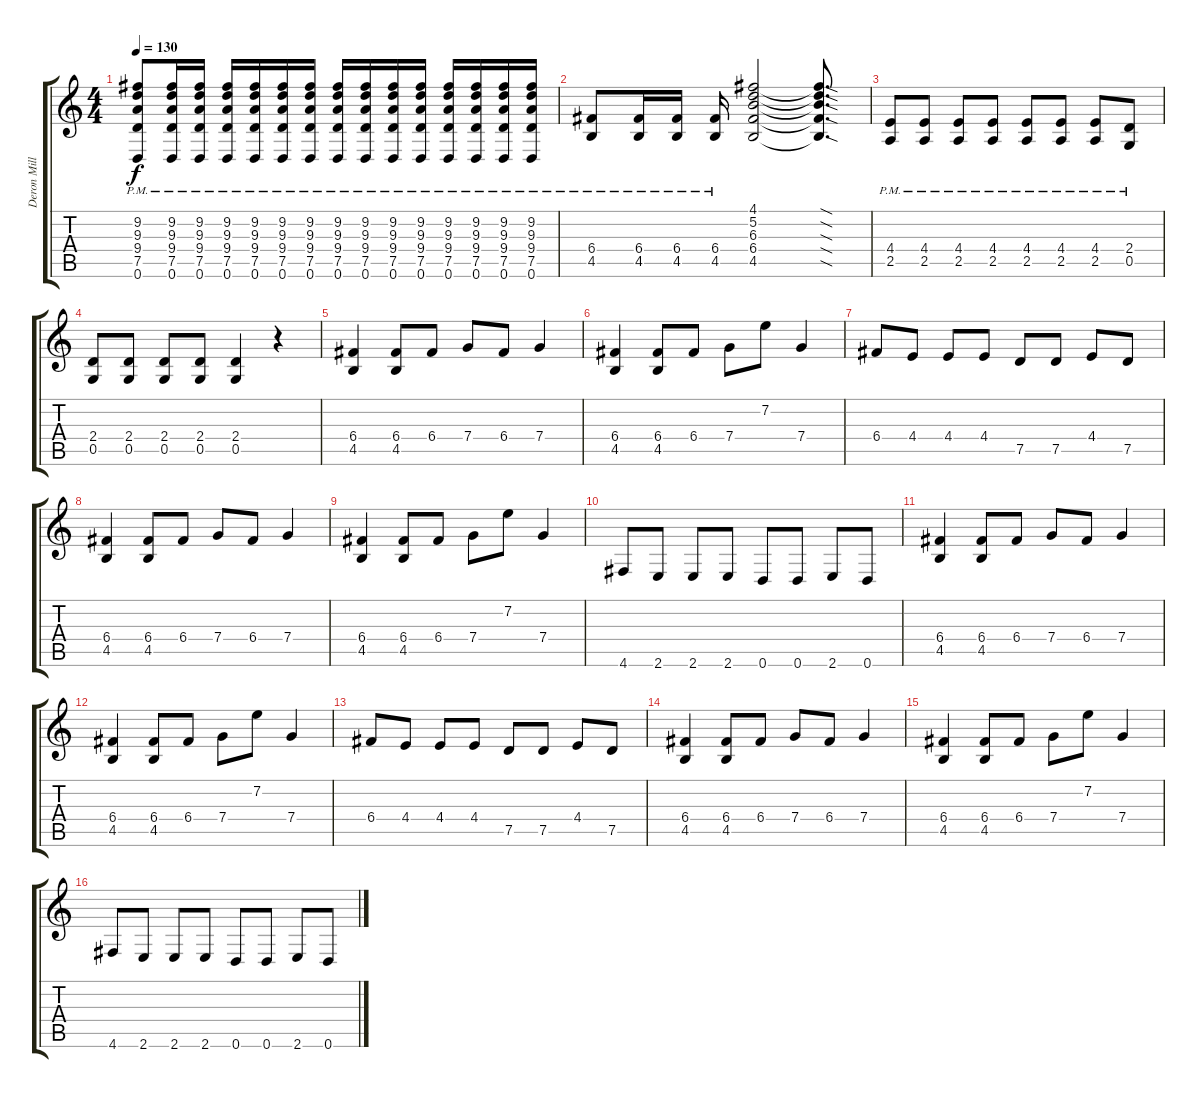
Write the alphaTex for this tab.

\track ("Deron Miller" "Deron Mill") {instrument distortionguitar}
\staff {score tabs}
\tuning (D4 A3 F3 C3 G2 D2) {hide}
\ts (4 4)
\tempo 130
\clef g2
\ks c
(9.2{pm} 9.3{pm} 9.4{pm} 7.5{pm} 0.6{pm}).8{dy f} (9.2{pm} 9.3{pm} 9.4{pm} 7.5{pm} 0.6{pm}).16 (9.2{pm} 9.3{pm} 9.4{pm} 7.5{pm} 0.6{pm}).16 (9.2{pm} 9.3{pm} 9.4{pm} 7.5{pm} 0.6{pm}).16 (9.2{pm} 9.3{pm} 9.4{pm} 7.5{pm} 0.6{pm}).16 (9.2{pm} 9.3{pm} 9.4{pm} 7.5{pm} 0.6{pm}).16 (9.2{pm} 9.3{pm} 9.4{pm} 7.5{pm} 0.6{pm}).16 (9.2{pm} 9.3{pm} 9.4{pm} 7.5{pm} 0.6{pm}).16 (9.2{pm} 9.3{pm} 9.4{pm} 7.5{pm} 0.6{pm}).16 (9.2{pm} 9.3{pm} 9.4{pm} 7.5{pm} 0.6{pm}).16 (9.2{pm} 9.3{pm} 9.4{pm} 7.5{pm} 0.6{pm}).16 (9.2{pm} 9.3{pm} 9.4{pm} 7.5{pm} 0.6{pm}).16 (9.2{pm} 9.3{pm} 9.4{pm} 7.5{pm} 0.6{pm}).16 (9.2{pm} 9.3{pm} 9.4{pm} 7.5{pm} 0.6{pm}).16 (9.2{pm} 9.3{pm} 9.4{pm} 7.5{pm} 0.6{pm}).16 |
(6.4{pm} 4.5{pm}).8 (6.4{pm} 4.5{pm}).16 (6.4{pm} 4.5{pm}).16 (6.4{pm} 4.5{pm}).16 (4.1 5.2 6.3 6.4 4.5).2 (4.1{sod t} 5.2{sod t} 6.3{sod t} 6.4{sod t} 4.5{sod t}).8{d} |
(4.4{pm} 2.5{pm}).8 (4.4{pm} 2.5{pm}).8 (4.4{pm} 2.5{pm}).8 (4.4{pm} 2.5{pm}).8 (4.4{pm} 2.5{pm}).8 (4.4{pm} 2.5{pm}).8 (4.4{pm} 2.5{pm}).8 (2.4{pm} 0.5{pm}).8 |
(2.4 0.5).8 (2.4 0.5).8 (2.4 0.5).8 (2.4 0.5).8 (2.4 0.5).4 r.4 |
(6.4 4.5).4 (6.4 4.5).8 6.4.8 7.4.8 6.4.8 7.4.4 |
(6.4 4.5).4 (6.4 4.5).8 6.4.8 7.4.8 7.2.8 7.4.4 |
6.4.8 4.4.8 4.4.8 4.4.8 7.5.8 7.5.8 4.4.8 7.5.8 |
(6.4 4.5).4 (6.4 4.5).8 6.4.8 7.4.8 6.4.8 7.4.4 |
(6.4 4.5).4 (6.4 4.5).8 6.4.8 7.4.8 7.2.8 7.4.4 |
4.6.8 2.6.8 2.6.8 2.6.8 0.6.8 0.6.8 2.6.8 0.6.8 |
(6.4 4.5).4 (6.4 4.5).8 6.4.8 7.4.8 6.4.8 7.4.4 |
(6.4 4.5).4 (6.4 4.5).8 6.4.8 7.4.8 7.2.8 7.4.4 |
6.4.8 4.4.8 4.4.8 4.4.8 7.5.8 7.5.8 4.4.8 7.5.8 |
(6.4 4.5).4 (6.4 4.5).8 6.4.8 7.4.8 6.4.8 7.4.4 |
(6.4 4.5).4 (6.4 4.5).8 6.4.8 7.4.8 7.2.8 7.4.4 |
4.6.8 2.6.8 2.6.8 2.6.8 0.6.8 0.6.8 2.6.8 0.6.8
